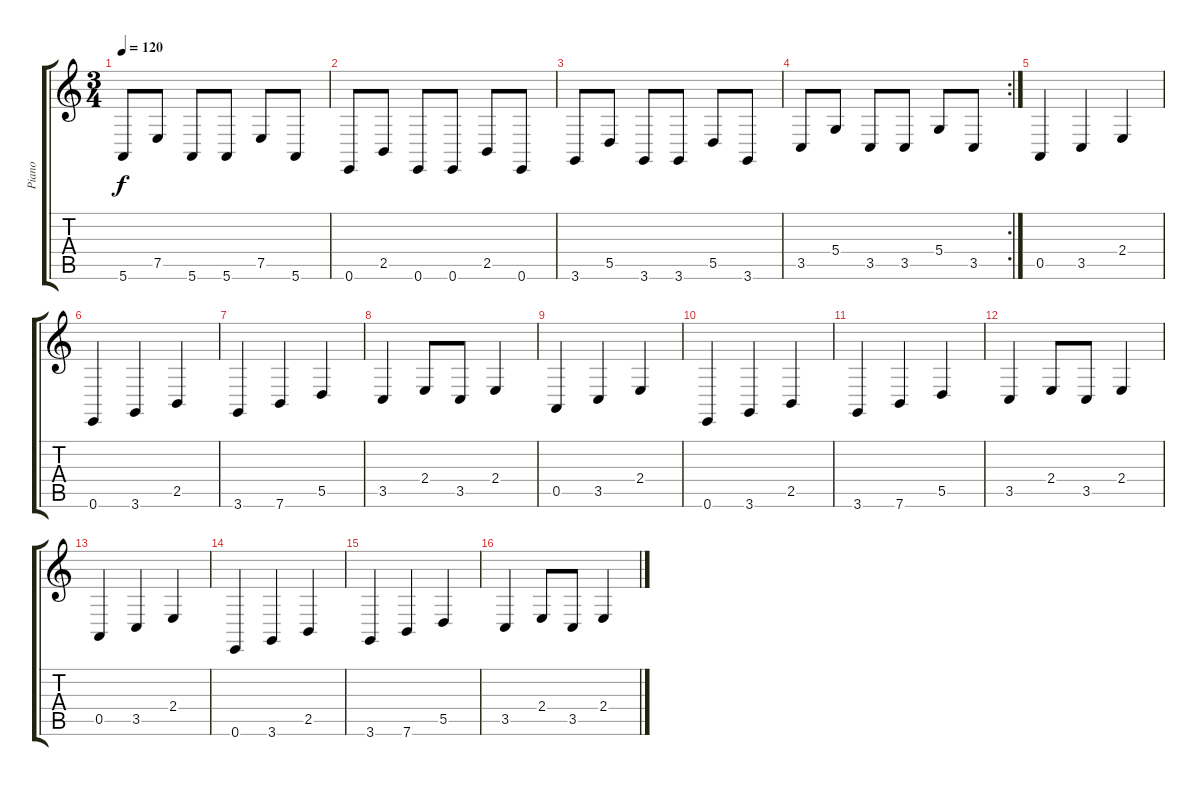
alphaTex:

\track ("Piano" "Piano") {instrument electricgrandpiano}
\staff {score tabs}
\tuning (E4 B3 G3 D3 A2 E2) {hide}
\ts (3 4)
\tempo 120
\clef g2
\ks c
5.6.8{dy f} 7.5.8 5.6.8 5.6.8 7.5.8 5.6.8 |
0.6.8 2.5.8 0.6.8 0.6.8 2.5.8 0.6.8 |
3.6.8 5.5.8 3.6.8 3.6.8 5.5.8 3.6.8 |
\rc 2
3.5.8 5.4.8 3.5.8 3.5.8 5.4.8 3.5.8 |
0.5.4 3.5.4 2.4.4 |
0.6.4 3.6.4 2.5.4 |
3.6.4 7.6.4 5.5.4 |
3.5.4 2.4.8 3.5.8 2.4.4 |
0.5.4 3.5.4 2.4.4 |
0.6.4 3.6.4 2.5.4 |
3.6.4 7.6.4 5.5.4 |
3.5.4 2.4.8 3.5.8 2.4.4 |
0.5.4 3.5.4 2.4.4 |
0.6.4 3.6.4 2.5.4 |
3.6.4 7.6.4 5.5.4 |
3.5.4 2.4.8 3.5.8 2.4.4
